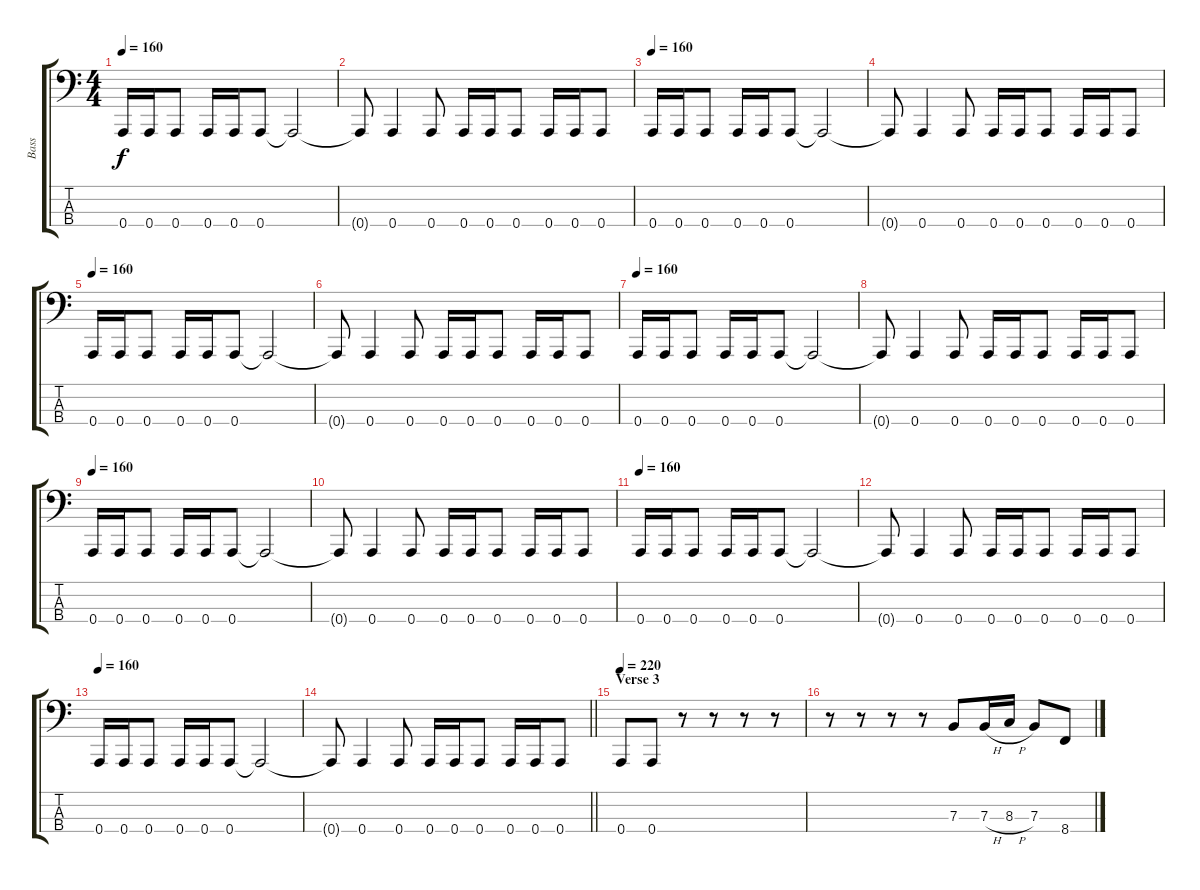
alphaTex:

\track ("Bass" "Bass") {instrument electricbasspick}
\staff {score tabs}
\tuning (D2 A1 E1 A0) {hide}
\ts (4 4)
\tempo 160
\clef f4
\ks c
0.4.16{dy f} 0.4.16 0.4.8 0.4.16 0.4.16 0.4.8 0.4{t}.2 |
0.4{t}.8 0.4.4 0.4.8 0.4.16 0.4.16 0.4.8 0.4.16 0.4.16 0.4.8 |
\tempo 160
0.4.16 0.4.16 0.4.8 0.4.16 0.4.16 0.4.8 0.4{t}.2 |
0.4{t}.8 0.4.4 0.4.8 0.4.16 0.4.16 0.4.8 0.4.16 0.4.16 0.4.8 |
\tempo 160
0.4.16 0.4.16 0.4.8 0.4.16 0.4.16 0.4.8 0.4{t}.2 |
0.4{t}.8 0.4.4 0.4.8 0.4.16 0.4.16 0.4.8 0.4.16 0.4.16 0.4.8 |
\tempo 160
0.4.16 0.4.16 0.4.8 0.4.16 0.4.16 0.4.8 0.4{t}.2 |
0.4{t}.8 0.4.4 0.4.8 0.4.16 0.4.16 0.4.8 0.4.16 0.4.16 0.4.8 |
\tempo 160
0.4.16 0.4.16 0.4.8 0.4.16 0.4.16 0.4.8 0.4{t}.2 |
0.4{t}.8 0.4.4 0.4.8 0.4.16 0.4.16 0.4.8 0.4.16 0.4.16 0.4.8 |
\tempo 160
0.4.16 0.4.16 0.4.8 0.4.16 0.4.16 0.4.8 0.4{t}.2 |
0.4{t}.8 0.4.4 0.4.8 0.4.16 0.4.16 0.4.8 0.4.16 0.4.16 0.4.8 |
\tempo 160
0.4.16 0.4.16 0.4.8 0.4.16 0.4.16 0.4.8 0.4{t}.2 |
\barLineRight lightlight
0.4{t}.8 0.4.4 0.4.8 0.4.16 0.4.16 0.4.8 0.4.16 0.4.16 0.4.8 |
\section ("" "Verse 3")
\tempo 220
0.4.8 0.4.8 r.8 r.8 r.8 r.8 |
r.8 r.8 r.8 r.8 7.3.8 7.3{h}.16 8.3{h}.16 7.3.8 8.4.8
